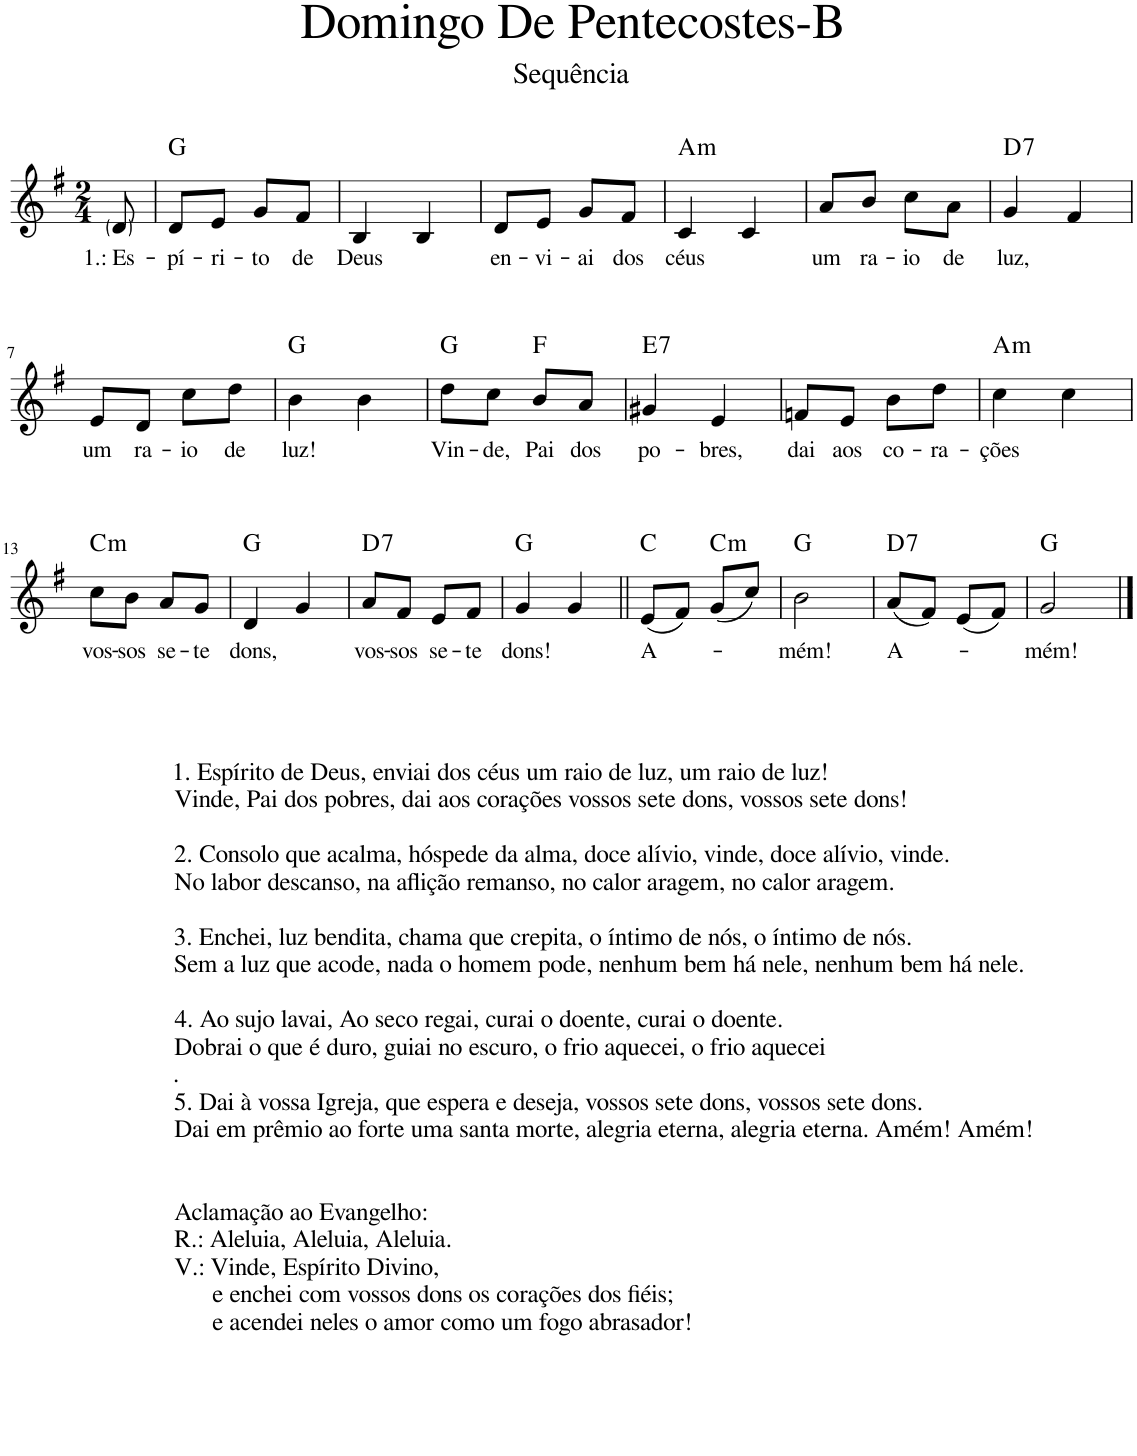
**kern	**text	**harte
*part1	*part1	*part1
*staff1	*staff1	*
*I"Voz	*	*
*I'Vo.	*	*
*clefG2	*	*
*k[f#]	*	*
*M2/4	*	*
=	=	=
!	!LO:LY:b	!
8d/	1.: Es-	.
=1	=1	=1
!	!LO:LY:b	!
8d/L	-pí-	G:maj
!	!LO:LY:b	!
8e/J	-ri-	.
!	!LO:LY:b	!
8g/L	-to	.
!	!LO:LY:b	!
8f#/J	de	.
=2	=2	=2
!	!LO:LY:b	!
4B/	Deus	.
4B/	.	.
=3	=3	=3
!	!LO:LY:b	!
8d/L	en-	.
!	!LO:LY:b	!
8e/J	-vi-	.
!	!LO:LY:b	!
8g/L	-ai	.
!	!LO:LY:b	!
8f#/J	dos	.
=4	=4	=4
!	!LO:LY:b	!LO:H:kt=m
4c/	céus	A:min
4c/	.	.
=5	=5	=5
!	!LO:LY:b	!
8a/L	um	.
!	!LO:LY:b	!
8b/J	ra-	.
!	!LO:LY:b	!
8cc\L	-io	.
!	!LO:LY:b	!
8a\J	de	.
=6	=6	=6
!	!LO:LY:b	!LO:H:kt=7
4g/	luz,	D:7
4f#/	.	.
!!LO:LB:g=z
=7	=7	=7
!	!LO:LY:b	!
8e/L	um	.
!	!LO:LY:b	!
8d/J	ra-	.
!	!LO:LY:b	!
8cc\L	-io	.
!	!LO:LY:b	!
8dd\J	de	.
=8	=8	=8
!	!LO:LY:b	!
4b\	luz!	G:maj
4b\	.	.
=9	=9	=9
!	!LO:LY:b	!
8dd\L	Vin-	G:maj
!	!LO:LY:b	!
8cc\J	-de,	.
!	!LO:LY:b	!
8b/L	Pai	F:maj
!	!LO:LY:b	!
8a/J	dos	.
=10	=10	=10
!	!LO:LY:b	!LO:H:kt=7
4g#X/	po-	E:7
!	!LO:LY:b	!
4e/	-bres,	.
=11	=11	=11
!	!LO:LY:b	!
8fn/L	dai	.
!	!LO:LY:b	!
8e/J	aos	.
!	!LO:LY:b	!
8b\L	co-	.
!	!LO:LY:b	!
8dd\J	-ra-	.
=12	=12	=12
!	!LO:LY:b	!LO:H:kt=m
4cc\	-ções	A:min
4cc\	.	.
!!LO:LB:g=z
=13	=13	=13
!LO:TX:b:t=1. Espírito de Deus, enviai dos céus um raio de luz, um raio de luz!	!	!
!LO:TX:b:t=Vinde, Pai dos pobres, dai aos corações vossos sete dons, vossos sete dons!	!	!
!LO:TX:b:t=2. Consolo que acalma, hóspede da alma, doce alívio, vinde, doce alívio, vinde.	!	!
!LO:TX:b:t=No labor descanso, na aflição remanso, no calor aragem, no calor aragem.	!	!
!LO:TX:b:t=3. Enchei, luz bendita, chama que crepita, o íntimo de nós, o íntimo de nós.	!	!
!LO:TX:b:t=Sem a luz que acode, nada o homem pode, nenhum bem há nele, nenhum bem há nele.	!	!
!LO:TX:b:t=4. Ao sujo lavai, Ao seco regai, curai o doente, curai o doente.	!	!
!LO:TX:b:t=Dobrai o que é duro, guiai no escuro, o frio aquecei, o frio aquecei	!	!
!LO:TX:b:t=.	!	!
!LO:TX:b:t=5. Dai à vossa Igreja, que espera e deseja, vossos sete dons, vossos sete dons.	!	!
!LO:TX:b:t=Dai em prêmio ao forte uma santa morte, alegria eterna, alegria eterna. Amém! Amém!	!	!
!LO:TX:b:t=Aclamação ao Evangelho&colon;	!	!
!LO:TX:b:t=R.&colon; Aleluia, Aleluia, Aleluia.	!	!
!LO:TX:b:t=V.&colon; Vinde, Espírito Divino,	!	!
!LO:TX:b:t=e enchei com vossos dons os corações dos fiéis;	!	!
!LO:TX:b:t=e acendei neles o amor como um fogo abrasador!	!	!
!	!LO:LY:b	!LO:H:kt=m
8cc\L	vos-	C:min
!	!LO:LY:b	!
8b\J	-sos	.
!	!LO:LY:b	!
8a/L	se-	.
!	!LO:LY:b	!
8g/J	-te	.
=14	=14	=14
!	!LO:LY:b	!
4d/	dons,	G:maj
4g/	.	.
=15	=15	=15
!	!LO:LY:b	!LO:H:kt=7
8a/L	vos-	D:7
!	!LO:LY:b	!
8f#/J	-sos	.
!	!LO:LY:b	!
8e/L	se-	.
!	!LO:LY:b	!
8f#/J	-te	.
=16	=16	=16
!	!LO:LY:b	!
4g/	dons!	G:maj
4g/	.	.
=17||	=17||	=17||
!	!LO:LY:b	!
(8e/L	A-	C:maj
8f#/J)	.	.
!	!	!LO:H:kt=m
(8g/L	.	C:min
8cc/J)	.	.
=18	=18	=18
!	!LO:LY:b	!
2b\	-mém!	G:maj
=19	=19	=19
!	!LO:LY:b	!LO:H:kt=7
(8a/L	A-	D:7
8f#/J)	.	.
(8e/L	.	.
8f#/J)	.	.
=20	=20	=20
!	!LO:LY:b	!
2g/	-mém!	G:maj
==	==	==
*-	*-	*-
